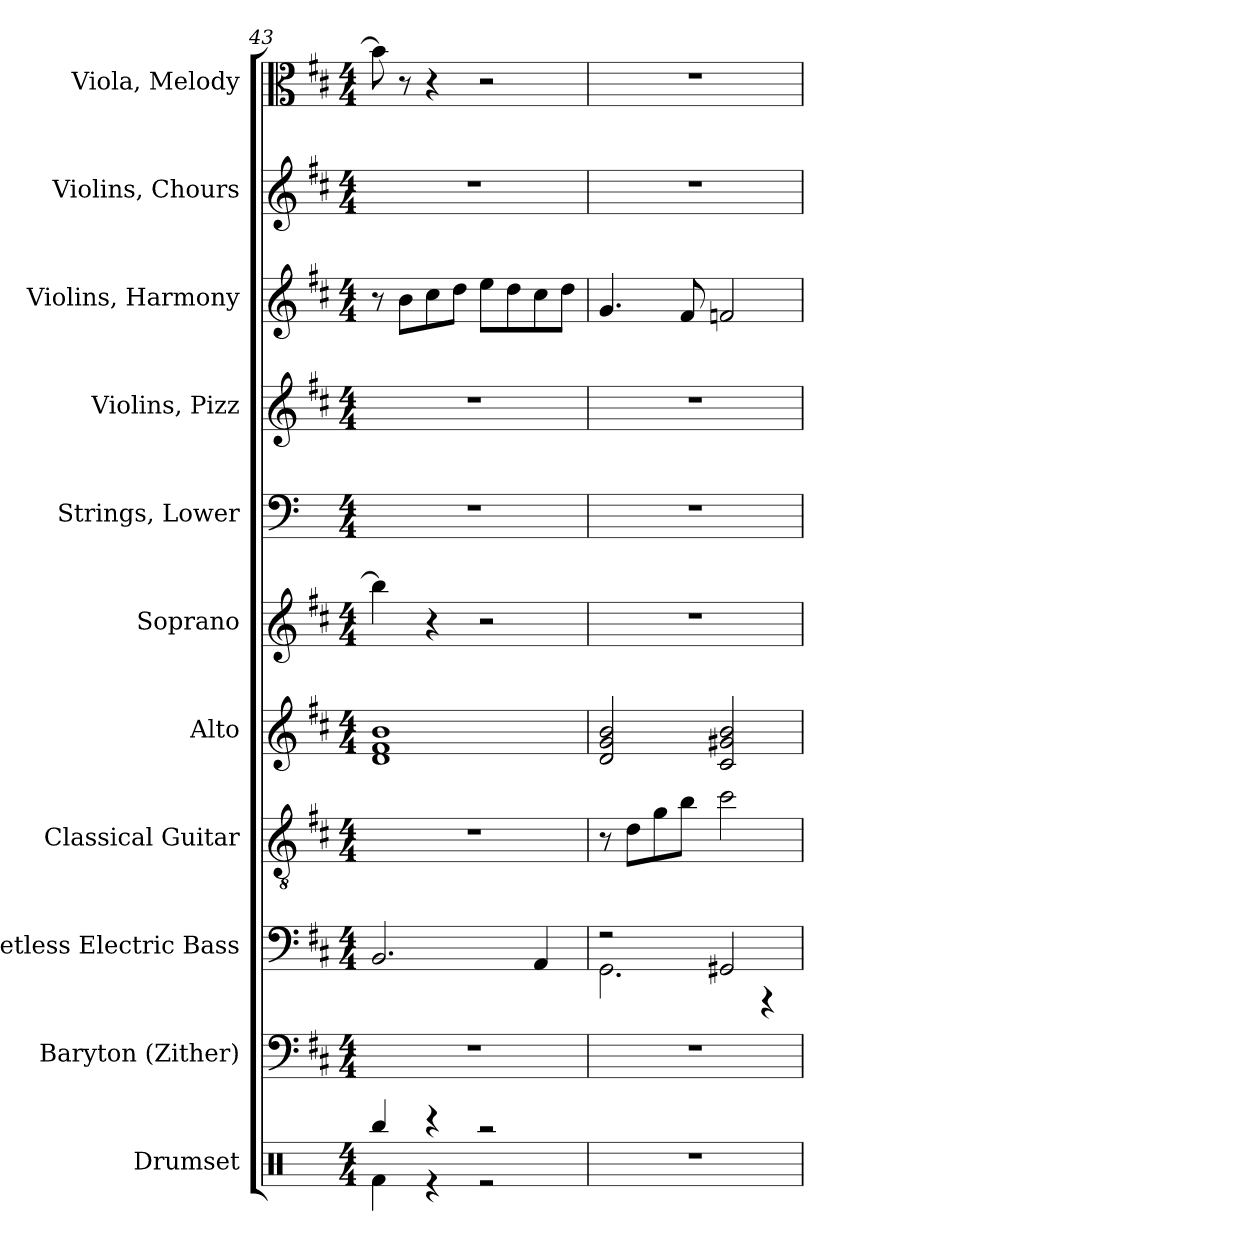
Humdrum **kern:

**kern	**kern	**kern	**kern	**kern	**kern	**kern	**kern	**kern	**kern	**kern
*part11	*part10	*part9	*part8	*part7	*part6	*part5	*part4	*part3	*part2	*part1
*staff11	*staff10	*staff9	*staff8	*staff7	*staff6	*staff5	*staff4	*staff3	*staff2	*staff1
*I"Drumset	*I"Baryton (Zither)	*I"Fretless Electric Bass	*I"Classical Guitar	*I"Alto	*I"Soprano	*I"Strings, Lower	*I"Violins, Pizz	*I"Violins, Harmony	*I"Violins, Chours	*I"Viola, Melody
*I'D. Set	*I'Bary.	*I'Frtl. El. B.	*I'Guit.	*I'A.	*I'S.	*I'St.	*I'Vlns.	*I'Vlns.	*I'Vlns.	*I'Vla.
*clefX	*clefF4	*clefF4	*clefGv2	*clefG2	*clefG2	*clefF4	*clefG2	*clefG2	*clefG2	*clefC3
*	*	*ITrd7c12	*	*	*	*	*	*	*	*
*k[]	*k[f#c#]	*k[f#c#]	*k[f#c#]	*k[f#c#]	*k[f#c#]	*k[]	*k[f#c#]	*k[f#c#]	*k[f#c#]	*k[f#c#]
*M4/4	*M4/4	*M4/4	*M4/4	*M4/4	*M4/4	*M4/4	*M4/4	*M4/4	*M4/4	*M4/4
=43	=43	=43	=43	=43	=43	=43	=43	=43	=43	=43
*^	*	*	*	*	*	*	*	*	*	*
4Rbb/	4Rf\	1r	2.BBB/	1r	1d 1f# 1b	4bb\]	1r	1r	8r	1r	8b\]
.	.	.	.	.	.	.	.	.	8b\L	.	8r
4r	4r	.	.	.	.	4r	.	.	8cc#\	.	4r
.	.	.	.	.	.	.	.	.	8dd\J	.	.
2r	2r	.	.	.	.	2r	.	.	8ee\L	.	2r
.	.	.	.	.	.	.	.	.	8dd\	.	.
.	.	.	4AAA/	.	.	.	.	.	8cc#\	.	.
.	.	.	.	.	.	.	.	.	8dd\J	.	.
*v	*v	*	*	*	*	*	*	*	*	*	*
=44	=44	=44	=44	=44	=44	=44	=44	=44	=44	=44
*	*	*^	*	*	*	*	*	*	*	*
1r	1r	2r	2.GGG\	8r	2d/ 2g/ 2b/	1r	1r	1r	4.g/	1r	1r
.	.	.	.	8d\L	.	.	.	.	.	.	.
.	.	.	.	8g\	.	.	.	.	.	.	.
.	.	.	.	8b\J	.	.	.	.	8f#/	.	.
.	.	2GGG#X/	.	2cc#\	2c#/ 2g#X/ 2b/	.	.	.	2fn/	.	.
.	.	.	4r	.	.	.	.	.	.	.	.
*	*	*v	*v	*	*	*	*	*	*	*	*
=	=	=	=	=	=	=	=	=	=	=
*-	*-	*-	*-	*-	*-	*-	*-	*-	*-	*-
